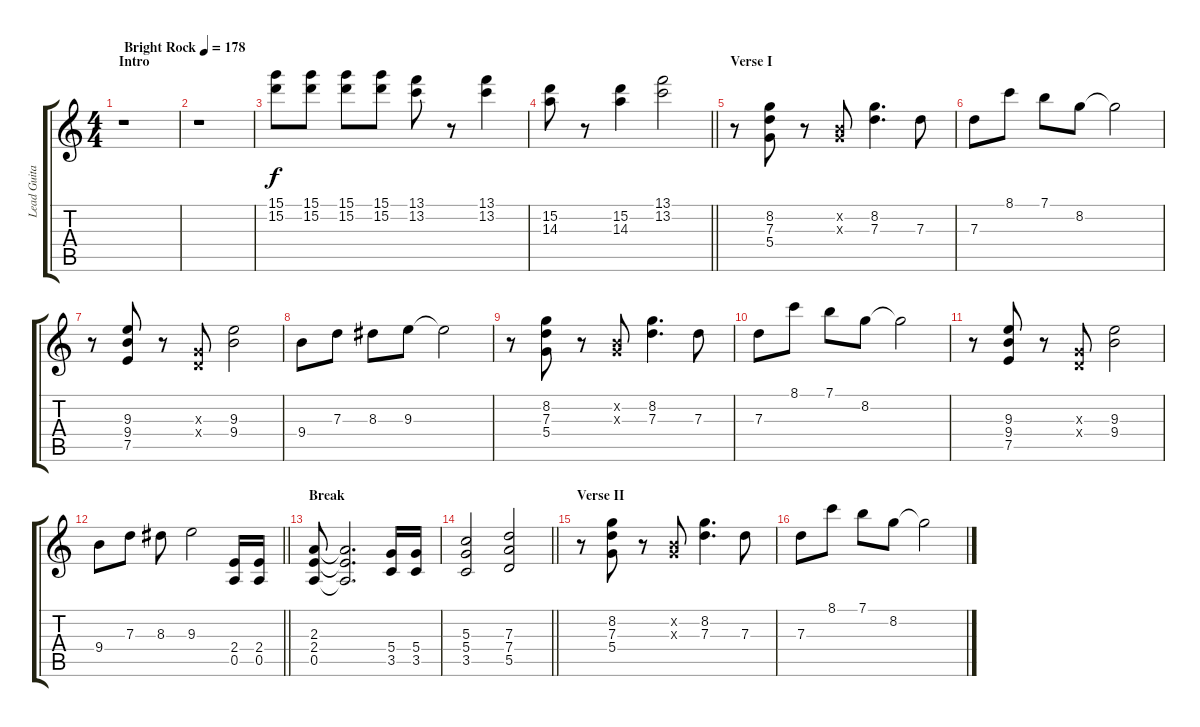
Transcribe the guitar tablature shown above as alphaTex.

\track ("Lead Guitar" "Lead Guita") {instrument overdrivenguitar}
\staff {score tabs}
\tuning (E4 B3 G3 D3 A2 E2) {hide}
\ts (4 4)
\section ("" "Intro")
\tempo (178 "Bright Rock")
\clef g2
\ks c
r.1{dy f instrument overdrivenguitar} |
r.1 |
(15.1 15.2).8 (15.1 15.2).8 (15.1 15.2).8 (15.1 15.2).8 (13.1 13.2).8 r.8 (13.1 13.2).4 |
\barLineRight lightlight
(15.2 14.3).8 r.8 (15.2 14.3).4 (13.1 13.2).2 |
\section ("" "Verse I")
r.8 (8.2 7.3 5.4).8 r.8 (0.2{x} 0.3{x}).8 (8.2 7.3).4{d} 7.3.8 |
7.3.8 8.1.8 7.1.8 8.2.8 8.2{t}.2 |
r.8 (9.3 9.4 7.5).8 r.8 (0.3{x} 0.4{x}).8 (9.3 9.4).2 |
9.4.8 7.3.8 8.3.8 9.3.8 9.3{t}.2 |
r.8 (8.2 7.3 5.4).8 r.8 (0.2{x} 0.3{x}).8 (8.2 7.3).4{d} 7.3.8 |
7.3.8 8.1.8 7.1.8 8.2.8 8.2{t}.2 |
r.8 (9.3 9.4 7.5).8 r.8 (0.3{x} 0.4{x}).8 (9.3 9.4).2 |
\barLineRight lightlight
9.4.8 7.3.8 8.3.8 9.3.2 (2.4 0.5).16 (2.4 0.5).16 |
\section ("" "Break")
(2.3 2.4 0.5).8 (2.3{t} 2.4{t} 0.5{t}).2{d} (5.4 3.5).16 (5.4 3.5).16 |
\barLineRight lightlight
(5.3 5.4 3.5).2 (7.3 7.4 5.5).2 |
\section ("" "Verse II")
r.8 (8.2 7.3 5.4).8 r.8 (0.2{x} 0.3{x}).8 (8.2 7.3).4{d} 7.3.8 |
7.3.8 8.1.8 7.1.8 8.2.8 8.2{t}.2
